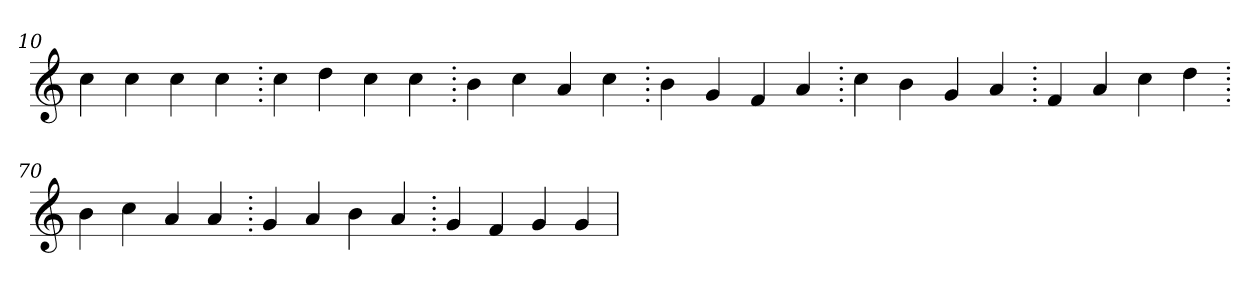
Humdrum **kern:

**kern
*part1
*staff1
*clefG2
=10.
4cc
4cc
4cc
4cc
=20.
4cc
4dd
4cc
4cc
=30.
4b
4cc
4a
4cc
=40.
4b
4g
4f
4a
=50.
4cc
4b
4g
4a
=60.
4f
4a
4cc
4dd
=70.
4b
4cc
4a
4a
=80.
4g
4a
4b
4a
=90.
4g
4f
4g
4g
=
*-
